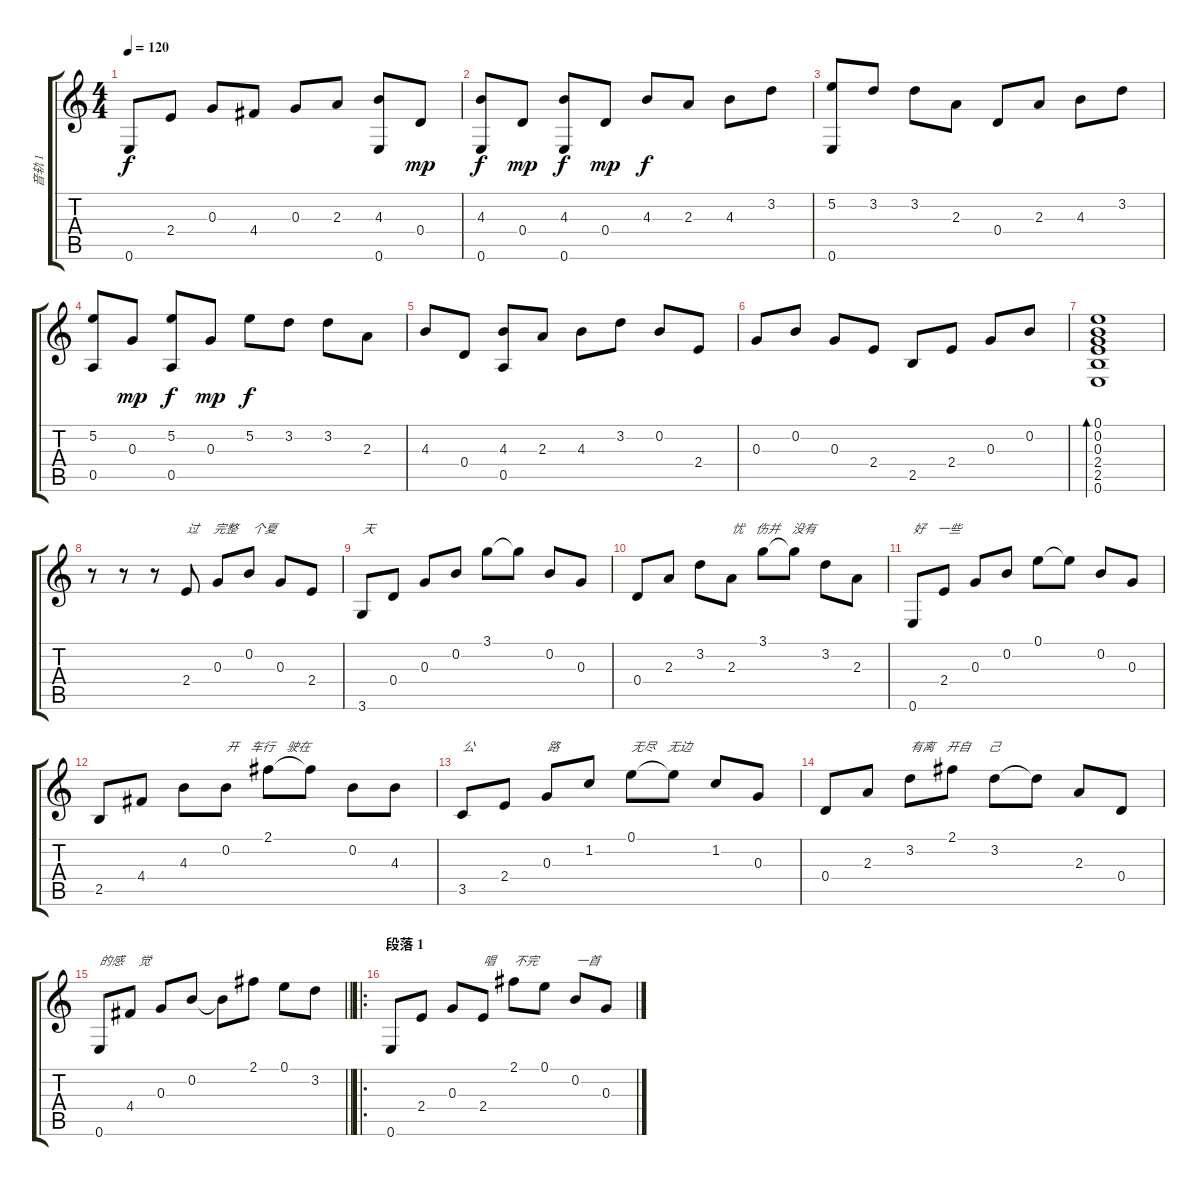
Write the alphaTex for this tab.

\track ("音轨 1" "音轨 1") {instrument acousticguitarsteel}
\staff {score tabs}
\tuning (E4 B3 G3 D3 A2 E2) {hide}
\ts (4 4)
\tempo 120
\clef g2
\ks c
0.6.8{dy f instrument acousticguitarsteel} 2.4.8 0.3.8 4.4.8 0.3.8 2.3.8 (4.3 0.6).8 0.4.8{dy mp} |
(4.3 0.6).8{dy f} 0.4.8{dy mp} (4.3 0.6).8{dy f} 0.4.8{dy mp} 4.3.8{dy f} 2.3.8 4.3.8 3.2.8 |
(5.2 0.6).8 3.2.8 3.2.8 2.3.8 0.4.8 2.3.8 4.3.8 3.2.8 |
(5.2 0.5).8 0.3.8{dy mp} (5.2 0.5).8{dy f} 0.3.8{dy mp} 5.2.8{dy f} 3.2.8 3.2.8 2.3.8 |
4.3.8 0.4.8 (4.3 0.5).8 2.3.8 4.3.8 3.2.8 0.2.8 2.4.8 |
0.3.8 0.2.8 0.3.8 2.4.8 2.5.8 2.4.8 0.3.8 0.2.8 |
(0.1 0.2 0.3 2.4 2.5 0.6).1{bd 480} |
r.8 r.8 r.8 2.4.8{txt "过     完整     个夏"} 0.3.8 0.2.8 0.3.8 2.4.8 |
3.6.8{txt "天"} 0.4.8 0.3.8 0.2.8 3.1.8 3.1{t}.8 0.2.8 0.3.8 |
0.4.8 2.3.8 3.2.8 2.3.8{txt "忧    伤并    没有  "} 3.1.8 3.1{t}.8 3.2.8 2.3.8 |
0.6.8{txt "好    一些"} 2.4.8 0.3.8 0.2.8 0.1.8 0.1{t}.8 0.2.8 0.3.8 |
2.5.8 4.4.8 4.3.8 0.2.8{txt "开    车行    驶在"} 2.1.8 2.1{t}.8 0.2.8 4.3.8 |
3.5.8{txt "公"} 2.4.8 0.3.8{txt "路"} 1.2.8 0.1.8{txt "无尽    无边"} 0.1{t}.8 1.2.8 0.3.8 |
0.4.8 2.3.8 3.2.8{txt "有离    开自      己"} 2.1.8 3.2.8 3.2{t}.8 2.3.8 0.4.8 |
\barLineRight lightlight
0.6.8{txt "的感     觉"} 4.4.8 0.3.8 0.2.8 0.2{t}.8 2.1.8 0.1.8 3.2.8 |
\ro
\section ("" "段落 1")
0.6.8 2.4.8 0.3.8 2.4.8{txt "唱"} 2.1.8{txt "不完"} 0.1.8 0.2.8{txt "一首"} 0.3.8
